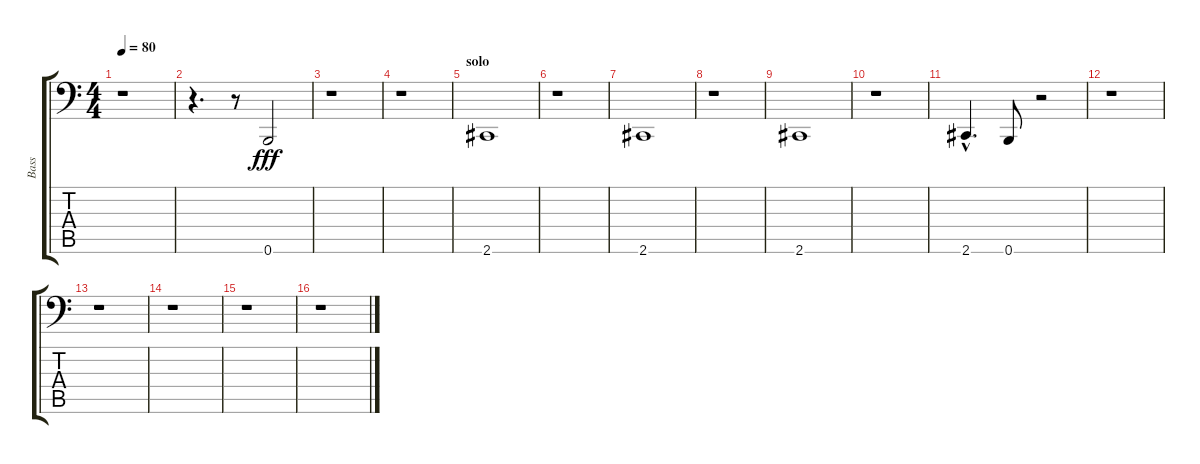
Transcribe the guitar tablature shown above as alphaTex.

\track ("Bass" "Bass") {instrument electricbasspick}
\staff {score tabs}
\tuning (C3 G2 D2 A1 E1 B0) {hide}
\ts (4 4)
\tempo 80
\clef f4
\ks c
r.1{dy fff} |
r.4{d} r.8 0.6.2 |
r.1 |
r.1 |
\section ("" "solo")
2.6.1 |
r.1 |
2.6.1 |
r.1 |
2.6.1 |
r.1 |
2.6{hac}.4{d} 0.6.8 r.2 |
r.1 |
r.1 |
r.1 |
r.1 |
r.1
